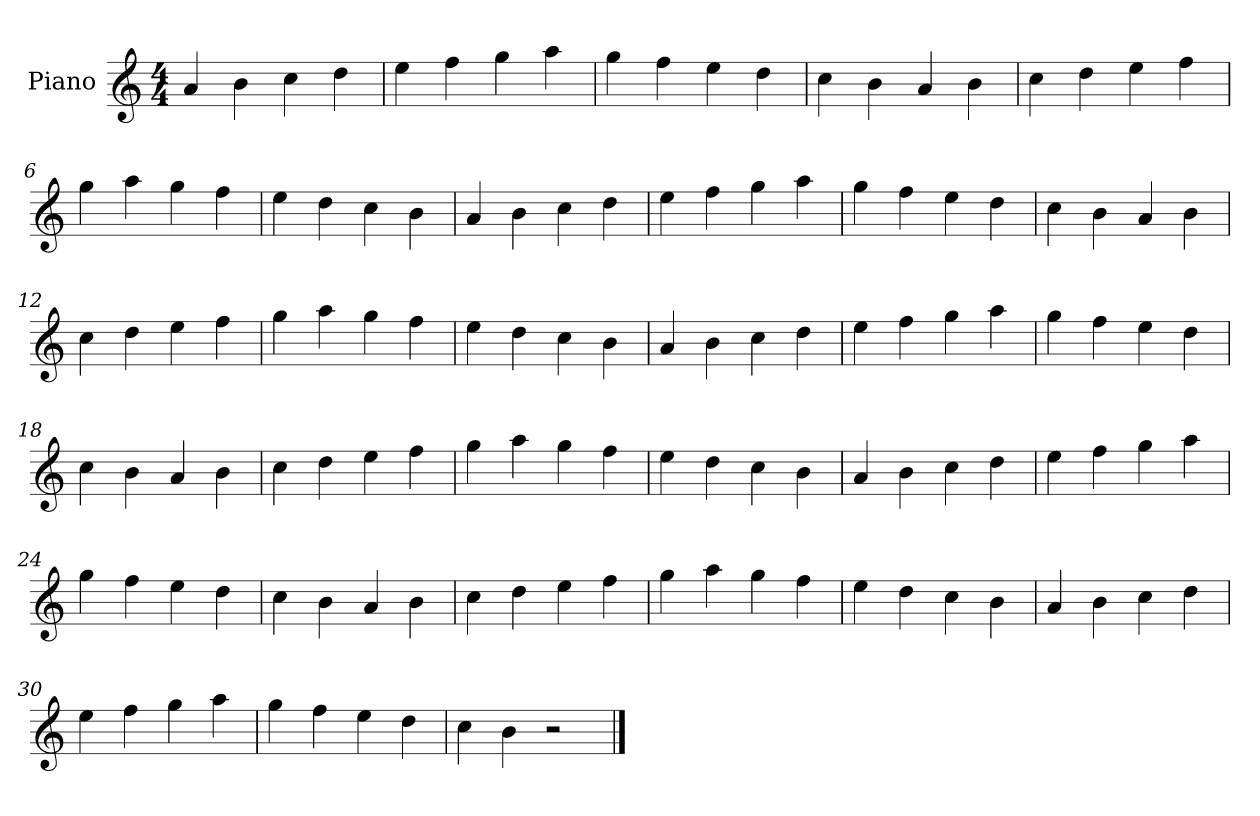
**kern
*part1
*staff1
*I"Piano
*I'Pno.
*clefG2
*k[]
*M4/4
=1
4a/
4b\
4cc\
4dd\
=2
4ee\
4ff\
4gg\
4aa\
=3
4gg\
4ff\
4ee\
4dd\
=4
4cc\
4b\
4a/
4b\
=5
4cc\
4dd\
4ee\
4ff\
=6
4gg\
4aa\
4gg\
4ff\
=7
4ee\
4dd\
4cc\
4b\
=8
4a/
4b\
4cc\
4dd\
!!LO:LB:g=z
=9
4ee\
4ff\
4gg\
4aa\
=10
4gg\
4ff\
4ee\
4dd\
=11
4cc\
4b\
4a/
4b\
=12
4cc\
4dd\
4ee\
4ff\
=13
4gg\
4aa\
4gg\
4ff\
=14
4ee\
4dd\
4cc\
4b\
=15
4a/
4b\
4cc\
4dd\
=16
4ee\
4ff\
4gg\
4aa\
!!LO:LB:g=z
=17
4gg\
4ff\
4ee\
4dd\
=18
4cc\
4b\
4a/
4b\
=19
4cc\
4dd\
4ee\
4ff\
=20
4gg\
4aa\
4gg\
4ff\
=21
4ee\
4dd\
4cc\
4b\
=22
4a/
4b\
4cc\
4dd\
=23
4ee\
4ff\
4gg\
4aa\
=24
4gg\
4ff\
4ee\
4dd\
!!LO:LB:g=z
=25
4cc\
4b\
4a/
4b\
=26
4cc\
4dd\
4ee\
4ff\
=27
4gg\
4aa\
4gg\
4ff\
=28
4ee\
4dd\
4cc\
4b\
=29
4a/
4b\
4cc\
4dd\
=30
4ee\
4ff\
4gg\
4aa\
=31
4gg\
4ff\
4ee\
4dd\
=32
4cc\
4b\
2r
==
*-
